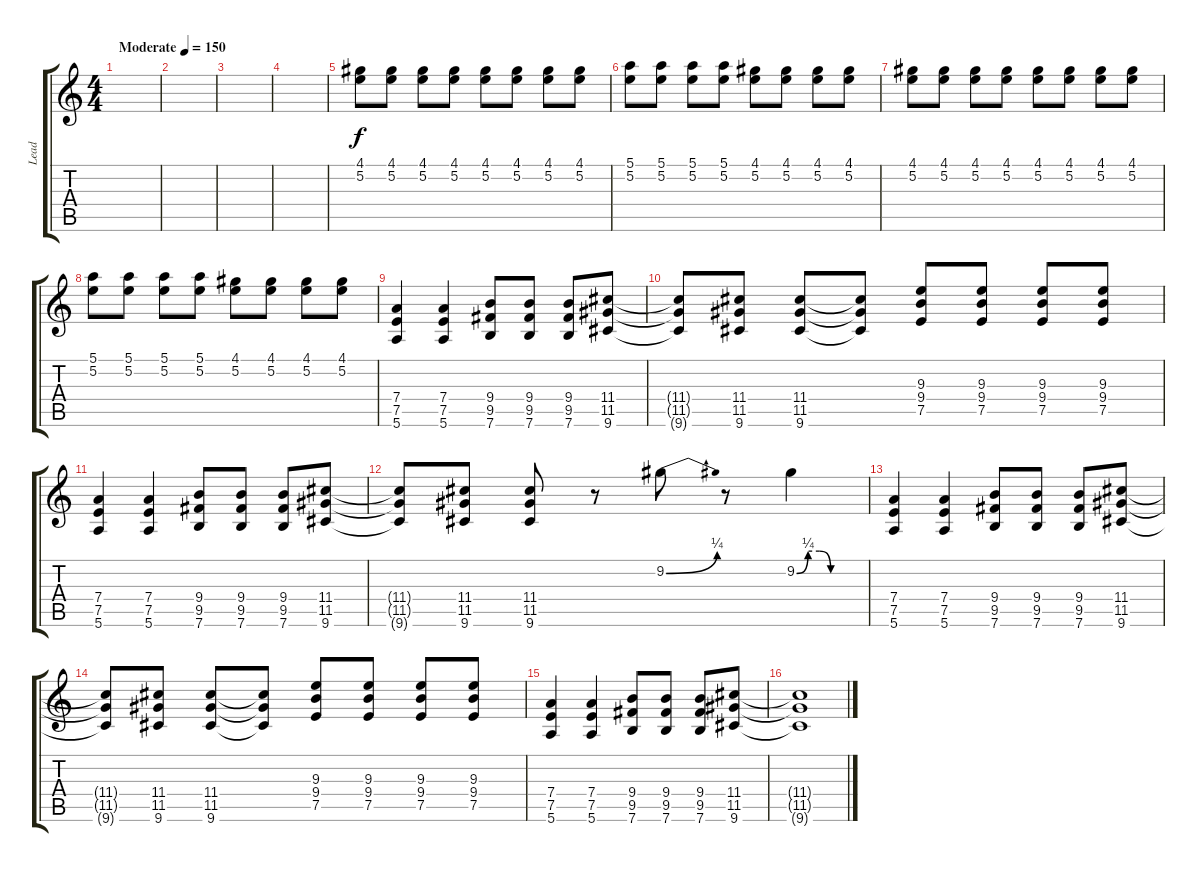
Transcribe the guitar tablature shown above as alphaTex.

\track ("Lead" "Lead") {instrument overdrivenguitar}
\staff {score tabs}
\tuning (E4 B3 G3 D3 A2 E2) {hide}
\ts (4 4)
\tempo (150 "Moderate")
\clef g2
\ks c
|
|
|
|
(4.1 5.2).8 (4.1 5.2).8 (4.1 5.2).8 (4.1 5.2).8 (4.1 5.2).8 (4.1 5.2).8 (4.1 5.2).8 (4.1 5.2).8 |
(5.1 5.2).8 (5.1 5.2).8 (5.1 5.2).8 (5.1 5.2).8 (4.1 5.2).8 (4.1 5.2).8 (4.1 5.2).8 (4.1 5.2).8 |
(4.1 5.2).8 (4.1 5.2).8 (4.1 5.2).8 (4.1 5.2).8 (4.1 5.2).8 (4.1 5.2).8 (4.1 5.2).8 (4.1 5.2).8 |
(5.1 5.2).8 (5.1 5.2).8 (5.1 5.2).8 (5.1 5.2).8 (4.1 5.2).8 (4.1 5.2).8 (4.1 5.2).8 (4.1 5.2).8 |
(7.4 7.5 5.6).4 (7.4 7.5 5.6).4 (9.4 9.5 7.6).8 (9.4 9.5 7.6).8 (9.4 9.5 7.6).8 (11.4 11.5 9.6).8 |
(11.4{t} 11.5{t} 9.6{t}).8 (11.4 11.5 9.6).8 (11.4 11.5 9.6).8 (11.4{t} 11.5{t} 9.6{t}).8 (9.3 9.4 7.5).8 (9.3 9.4 7.5).8 (9.3 9.4 7.5).8 (9.3 9.4 7.5).8 |
(7.4 7.5 5.6).4 (7.4 7.5 5.6).4 (9.4 9.5 7.6).8 (9.4 9.5 7.6).8 (9.4 9.5 7.6).8 (11.4 11.5 9.6).8 |
(11.4{t} 11.5{t} 9.6{t}).8 (11.4 11.5 9.6).8 (11.4 11.5 9.6).8 r.8 9.2{be (bend 0 0 60 1)}.8 r.8 9.2{be (custom 0 0 10 1 20 1 30 0 60 0)}.4 |
(7.4 7.5 5.6).4 (7.4 7.5 5.6).4 (9.4 9.5 7.6).8 (9.4 9.5 7.6).8 (9.4 9.5 7.6).8 (11.4 11.5 9.6).8 |
(11.4{t} 11.5{t} 9.6{t}).8 (11.4 11.5 9.6).8 (11.4 11.5 9.6).8 (11.4{t} 11.5{t} 9.6{t}).8 (9.3 9.4 7.5).8 (9.3 9.4 7.5).8 (9.3 9.4 7.5).8 (9.3 9.4 7.5).8 |
(7.4 7.5 5.6).4 (7.4 7.5 5.6).4 (9.4 9.5 7.6).8 (9.4 9.5 7.6).8 (9.4 9.5 7.6).8 (11.4 11.5 9.6).8 |
(11.4{t} 11.5{t} 9.6{t}).1
